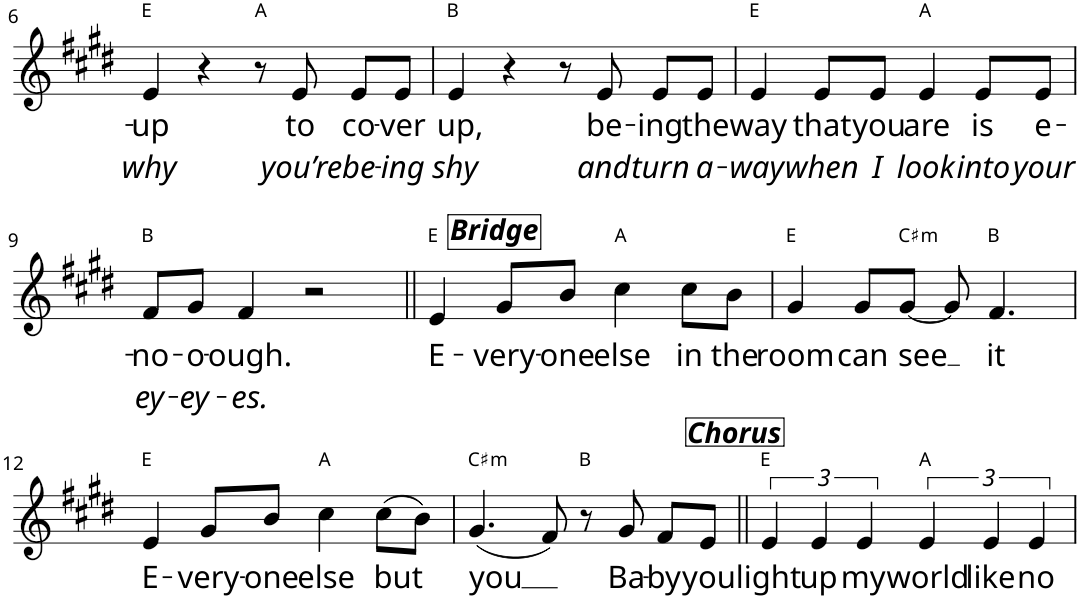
**kern	**text	**text	**harte
*part1	*part1	*part1	*part1
*staff1	*staff1	*staff1	*
*I"P1	*	*	*
!!LO:PB:g=z
*clefG2	*	*	*
*k[f#c#g#d#]	*	*	*
*M4/4	*	*	*
=6	=6	=6	=6
!	!LO:LY:b	!LO:LY:b	!
4e/	-up	why	E:maj
4r	.	.	.
8r	.	.	A:maj
!	!LO:LY:b	!LO:LY:b	!
8e/	to	you’re	.
!	!LO:LY:b	!LO:LY:b	!
8e/L	co-	be-	.
!	!LO:LY:b	!LO:LY:b	!
8e/J	-ver	-ing	.
=7	=7	=7	=7
!	!LO:LY:b	!LO:LY:b	!
4e/	up,	shy	B:maj
4r	.	.	.
8r	.	.	.
!	!LO:LY:b	!LO:LY:b	!
8e/	be-	and	.
!	!LO:LY:b	!LO:LY:b	!
8e/L	-ing	turn	.
!	!LO:LY:b	!LO:LY:b	!
8e/J	the	a-	.
=8	=8	=8	=8
!	!LO:LY:b	!LO:LY:b	!
4e/	way	-way	E:maj
!	!LO:LY:b	!LO:LY:b	!
8e/L	that	when	.
!	!LO:LY:b	!LO:LY:b	!
8e/J	you	I	.
!	!LO:LY:b	!LO:LY:b	!
4e/	are	look	A:maj
!	!LO:LY:b	!LO:LY:b	!
8e/L	is	into	.
!	!LO:LY:b	!LO:LY:b	!
8e/J	e-	your	.
!!LO:LB:g=z
=9	=9	=9	=9
!	!LO:LY:b	!LO:LY:b	!
8f#/L	-no-	ey-	B:maj
!	!LO:LY:b	!LO:LY:b	!
8g#/J	-o-	-ey-	.
!	!LO:LY:b	!LO:LY:b	!
4f#/	-ough.	-es.	.
2r	.	.	.
=10||	=10||	=10||	=10||
!LO:TX:a:Bi:t=Bridge	!	!	!
!	!LO:LY:b	!	!
4e/	E-	.	E:maj
!	!LO:LY:b	!	!
8g#/L	-very-	.	.
!	!LO:LY:b	!	!
8b/J	-one	.	.
!	!LO:LY:b	!	!
4cc#\	else	.	A:maj
!	!LO:LY:b	!	!
8cc#\L	in	.	.
!	!LO:LY:b	!	!
8b\J	the	.	.
=11	=11	=11	=11
!	!LO:LY:b	!	!
4g#/	room	.	E:maj
!	!LO:LY:b	!	!
8g#/L	can	.	.
!	!LO:LY:b	!	!LO:H:kt=m
[8g#/J	see	.	C#:min
8g#/]	.	.	.
!	!LO:LY:b	!	!
4.f#/	it	.	B:maj
!!LO:LB:g=z
=12	=12	=12	=12
!	!LO:LY:b	!	!
4e/	E-	.	E:maj
!	!LO:LY:b	!	!
8g#/L	-very-	.	.
!	!LO:LY:b	!	!
8b/J	-one	.	.
!	!LO:LY:b	!	!
4cc#\	else	.	A:maj
!	!LO:LY:b	!	!
(8cc#\L	but	.	.
8b\J)	.	.	.
=13	=13	=13	=13
!	!LO:LY:b	!	!LO:H:kt=m
(4.g#/	you	.	C#:min
8f#/)	.	.	.
8r	.	.	B:maj
!	!LO:LY:b	!	!
8g#/	Ba-	.	.
!	!LO:LY:b	!	!
8f#/L	-by	.	.
!	!LO:LY:b	!	!
8e/J	you	.	.
=14||	=14||	=14||	=14||
!LO:TX:a:Bi:t=Chorus	!	!	!
!	!LO:LY:b	!	!
6e/	light	.	E:maj
!	!LO:LY:b	!	!
6e/	up	.	.
!	!LO:LY:b	!	!
6e/	my	.	.
!	!LO:LY:b	!	!
6e/	world	.	A:maj
!	!LO:LY:b	!	!
6e/	like	.	.
!	!LO:LY:b	!	!
6e/	no	.	.
=	=	=	=
*-	*-	*-	*-
